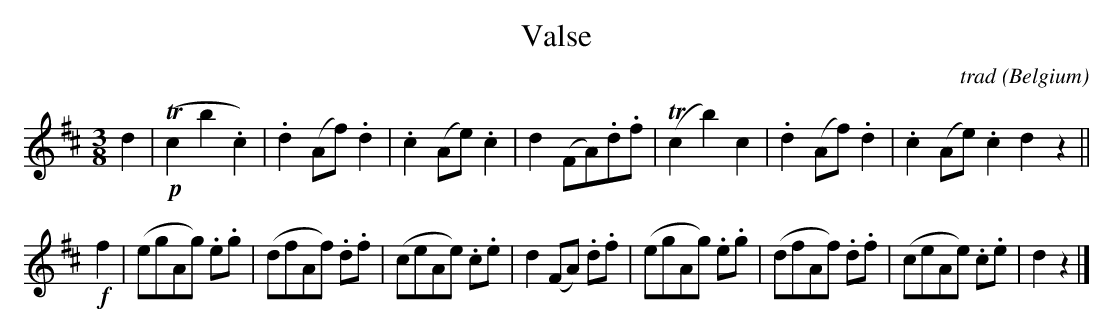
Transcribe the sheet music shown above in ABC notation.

X:1
T:Valse
C:trad
O:Belgium
M:3/8
K:Dmaj
L:1/8
d2|!p!(!trill!c2b2.c2)|.d2(Af).d2|.c2(Ae).c2|d2(FA).d.f|(!trill!c2b2)c2|.d2(Af).d2|.c2(Ae).c2d2z2||
!f!f2|(egAg) .e.g|(dfAf) .d.f|(ceAe) .c.e|d2 (FA) .d.f|(egAg) .e.g|(dfAf) .d.f|(ceAe) .c.e|d2z2|]
